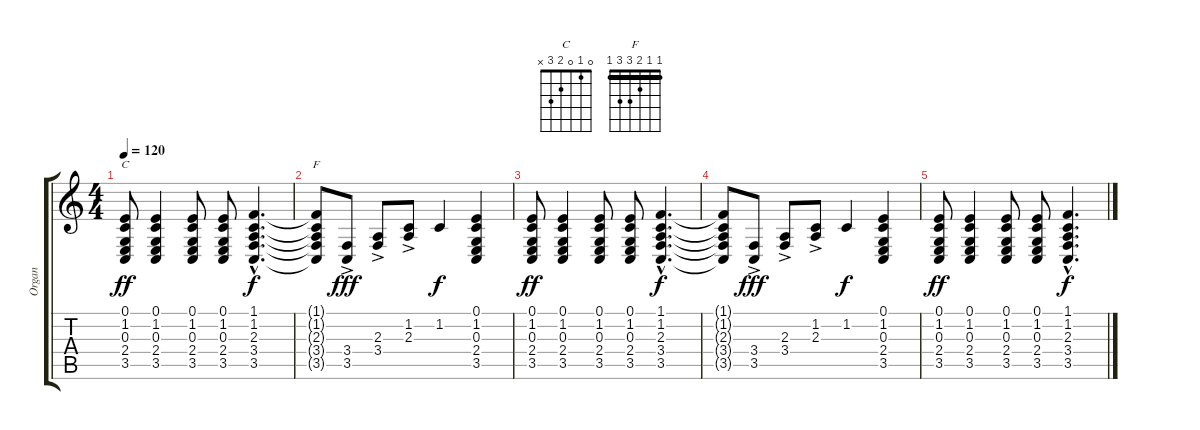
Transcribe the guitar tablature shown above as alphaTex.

\track ("Organ" "Organ") {instrument rockorgan}
\staff {score tabs}
\tuning (E4 B3 G3 D3 A2 E2) {hide}
\chord ("C" 0 1 0 2 3 x)
\chord ("F" 1 1 2 3 3 1) {barre 1}
\ts (4 4)
\tempo 120
\clef g2
\ks c
(0.1 1.2 0.3 2.4 3.5).8{ch "C" dy ff} (0.1 1.2 0.3 2.4 3.5).4 (0.1 1.2 0.3 2.4 3.5).8 (0.1 1.2 0.3 2.4 3.5).8 (1.1{hac} 1.2{hac} 2.3{hac} 3.4{hac} 3.5{hac}).4{d dy f} |
(1.1{t} 1.2{t} 2.3{t} 3.4{t} 3.5{t}).8{ch "F"} (3.4{ac} 3.5).8{dy fff} (2.3{ac} 3.4).8 (1.2{ac} 2.3).8 1.2.4{dy f} (0.1 1.2 0.3 2.4 3.5).4 |
(0.1 1.2 0.3 2.4 3.5).8{dy ff} (0.1 1.2 0.3 2.4 3.5).4 (0.1 1.2 0.3 2.4 3.5).8 (0.1 1.2 0.3 2.4 3.5).8 (1.1{hac} 1.2{hac} 2.3{hac} 3.4{hac} 3.5{hac}).4{d dy f} |
(1.1{t} 1.2{t} 2.3{t} 3.4{t} 3.5{t}).8 (3.4{ac} 3.5).8{dy fff} (2.3{ac} 3.4).8 (1.2{ac} 2.3).8 1.2.4{dy f} (0.1 1.2 0.3 2.4 3.5).4 |
(0.1 1.2 0.3 2.4 3.5).8{dy ff} (0.1 1.2 0.3 2.4 3.5).4 (0.1 1.2 0.3 2.4 3.5).8 (0.1 1.2 0.3 2.4 3.5).8 (1.1{hac} 1.2{hac} 2.3{hac} 3.4{hac} 3.5{hac}).4{d dy f}
